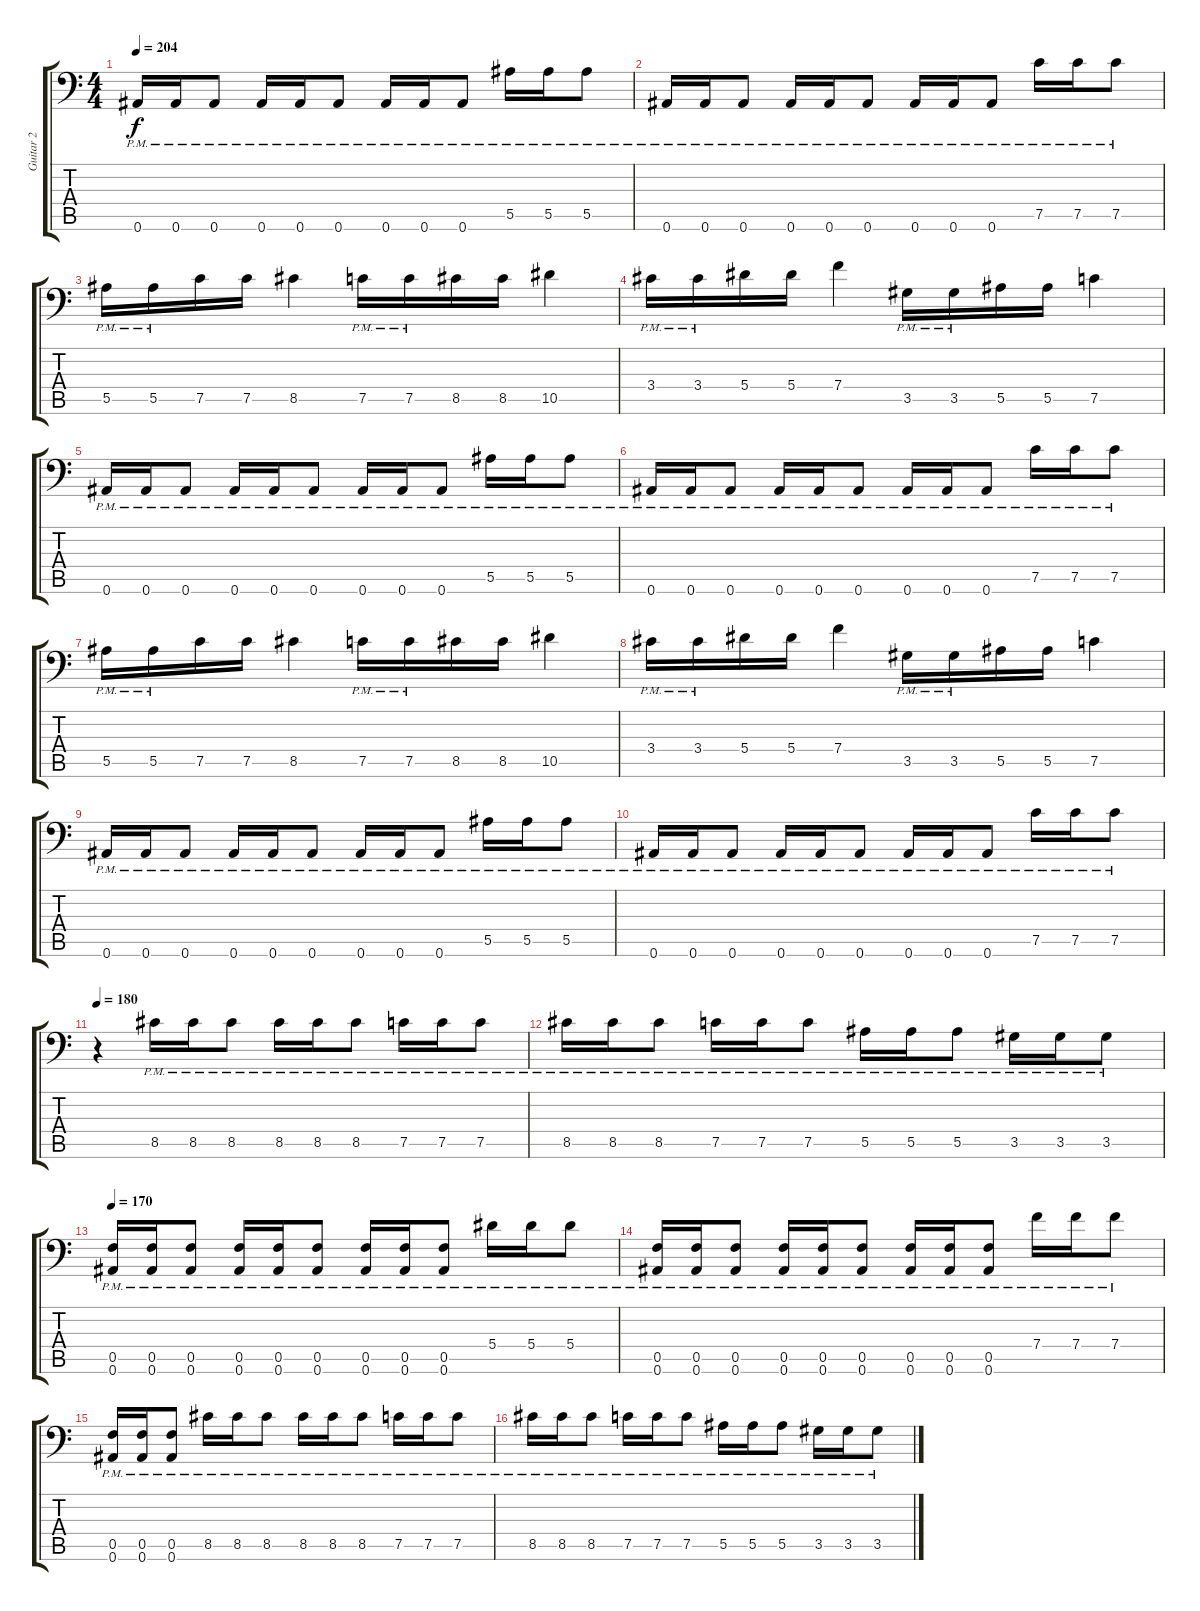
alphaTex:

\track ("Guitar 2" "Guitar 2") {instrument distortionguitar}
\staff {score tabs}
\tuning (C4 G3 Eb3 Bb2 F2 Bb1) {hide}
\ts (4 4)
\tempo 204
\clef f4
\ks c
0.6{pm}.16{dy f} 0.6{pm}.16 0.6{pm}.8 0.6{pm}.16 0.6{pm}.16 0.6{pm}.8 0.6{pm}.16 0.6{pm}.16 0.6{pm}.8 5.5{pm}.16 5.5{pm}.16 5.5{pm}.8 |
0.6{pm}.16 0.6{pm}.16 0.6{pm}.8 0.6{pm}.16 0.6{pm}.16 0.6{pm}.8 0.6{pm}.16 0.6{pm}.16 0.6{pm}.8 7.5{pm}.16 7.5{pm}.16 7.5{pm}.8 |
5.5{pm}.16 5.5{pm}.16 7.5.16 7.5.16 8.5.4 7.5{pm}.16 7.5{pm}.16 8.5.16 8.5.16 10.5.4 |
3.4{pm}.16 3.4{pm}.16 5.4.16 5.4.16 7.4.4 3.5{pm}.16 3.5{pm}.16 5.5.16 5.5.16 7.5.4 |
0.6{pm}.16 0.6{pm}.16 0.6{pm}.8 0.6{pm}.16 0.6{pm}.16 0.6{pm}.8 0.6{pm}.16 0.6{pm}.16 0.6{pm}.8 5.5{pm}.16 5.5{pm}.16 5.5{pm}.8 |
0.6{pm}.16 0.6{pm}.16 0.6{pm}.8 0.6{pm}.16 0.6{pm}.16 0.6{pm}.8 0.6{pm}.16 0.6{pm}.16 0.6{pm}.8 7.5{pm}.16 7.5{pm}.16 7.5{pm}.8 |
5.5{pm}.16 5.5{pm}.16 7.5.16 7.5.16 8.5.4 7.5{pm}.16 7.5{pm}.16 8.5.16 8.5.16 10.5.4 |
3.4{pm}.16 3.4{pm}.16 5.4.16 5.4.16 7.4.4 3.5{pm}.16 3.5{pm}.16 5.5.16 5.5.16 7.5.4 |
0.6{pm}.16 0.6{pm}.16 0.6{pm}.8 0.6{pm}.16 0.6{pm}.16 0.6{pm}.8 0.6{pm}.16 0.6{pm}.16 0.6{pm}.8 5.5{pm}.16 5.5{pm}.16 5.5{pm}.8 |
0.6{pm}.16 0.6{pm}.16 0.6{pm}.8 0.6{pm}.16 0.6{pm}.16 0.6{pm}.8 0.6{pm}.16 0.6{pm}.16 0.6{pm}.8 7.5{pm}.16 7.5{pm}.16 7.5{pm}.8 |
\tempo 180
r.4 8.5{pm}.16 8.5{pm}.16 8.5{pm}.8 8.5{pm}.16 8.5{pm}.16 8.5{pm}.8 7.5{pm}.16 7.5{pm}.16 7.5{pm}.8 |
8.5{pm}.16 8.5{pm}.16 8.5{pm}.8 7.5{pm}.16 7.5{pm}.16 7.5{pm}.8 5.5{pm}.16 5.5{pm}.16 5.5{pm}.8 3.5{pm}.16 3.5{pm}.16 3.5{pm}.8 |
\tempo 170
(0.5{pm} 0.6{pm}).16 (0.5{pm} 0.6{pm}).16 (0.5{pm} 0.6{pm}).8 (0.5{pm} 0.6{pm}).16 (0.5{pm} 0.6{pm}).16 (0.5{pm} 0.6{pm}).8 (0.5{pm} 0.6{pm}).16 (0.5{pm} 0.6{pm}).16 (0.5{pm} 0.6{pm}).8 5.4{pm}.16 5.4{pm}.16 5.4{pm}.8 |
(0.5{pm} 0.6{pm}).16 (0.5{pm} 0.6{pm}).16 (0.5{pm} 0.6{pm}).8 (0.5{pm} 0.6{pm}).16 (0.5{pm} 0.6{pm}).16 (0.5{pm} 0.6{pm}).8 (0.5{pm} 0.6{pm}).16 (0.5{pm} 0.6{pm}).16 (0.5{pm} 0.6{pm}).8 7.4{pm}.16 7.4{pm}.16 7.4{pm}.8 |
(0.5{pm} 0.6{pm}).16 (0.5{pm} 0.6{pm}).16 (0.5{pm} 0.6{pm}).8 8.5{pm}.16 8.5{pm}.16 8.5{pm}.8 8.5{pm}.16 8.5{pm}.16 8.5{pm}.8 7.5{pm}.16 7.5{pm}.16 7.5{pm}.8 |
8.5{pm}.16 8.5{pm}.16 8.5{pm}.8 7.5{pm}.16 7.5{pm}.16 7.5{pm}.8 5.5{pm}.16 5.5{pm}.16 5.5{pm}.8 3.5{pm}.16 3.5{pm}.16 3.5{pm}.8
